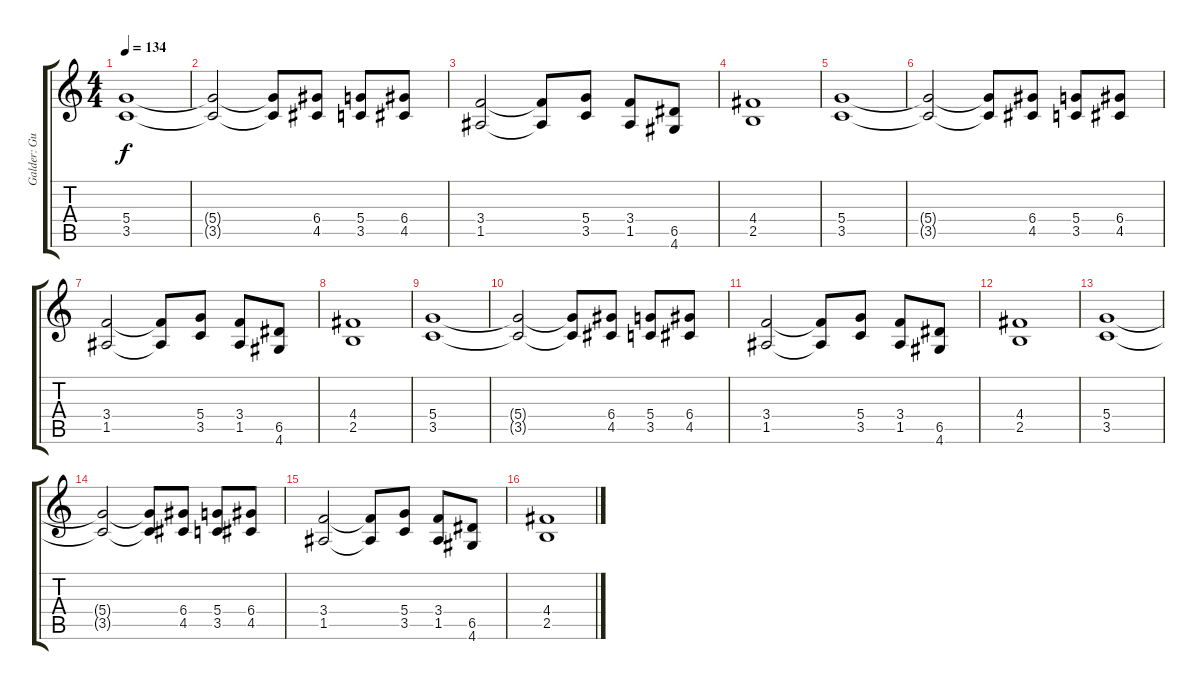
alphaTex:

\track ("Galder: Guitar 2" "Galder: Gu") {instrument acousticguitarsteel}
\staff {score tabs}
\tuning (E4 B3 G3 D3 A2 E2) {hide}
\ts (4 4)
\tempo 134
\clef g2
\ks c
(5.4 3.5).1{dy f instrument acousticguitarsteel} |
(5.4{t} 3.5{t}).2 (5.4{t} 3.5{t}).8 (6.4 4.5).8 (5.4 3.5).8 (6.4 4.5).8 |
(3.4 1.5).2 (3.4{t} 1.5{t}).8 (5.4 3.5).8 (3.4 1.5).8 (6.5 4.6).8 |
(4.4 2.5).1 |
(5.4 3.5).1 |
(5.4{t} 3.5{t}).2 (5.4{t} 3.5{t}).8 (6.4 4.5).8 (5.4 3.5).8 (6.4 4.5).8 |
(3.4 1.5).2 (3.4{t} 1.5{t}).8 (5.4 3.5).8 (3.4 1.5).8 (6.5 4.6).8 |
(4.4 2.5).1 |
(5.4 3.5).1 |
(5.4{t} 3.5{t}).2 (5.4{t} 3.5{t}).8 (6.4 4.5).8 (5.4 3.5).8 (6.4 4.5).8 |
(3.4 1.5).2 (3.4{t} 1.5{t}).8 (5.4 3.5).8 (3.4 1.5).8 (6.5 4.6).8 |
(4.4 2.5).1 |
(5.4 3.5).1 |
(5.4{t} 3.5{t}).2 (5.4{t} 3.5{t}).8 (6.4 4.5).8 (5.4 3.5).8 (6.4 4.5).8 |
(3.4 1.5).2 (3.4{t} 1.5{t}).8 (5.4 3.5).8 (3.4 1.5).8 (6.5 4.6).8 |
(4.4 2.5).1
